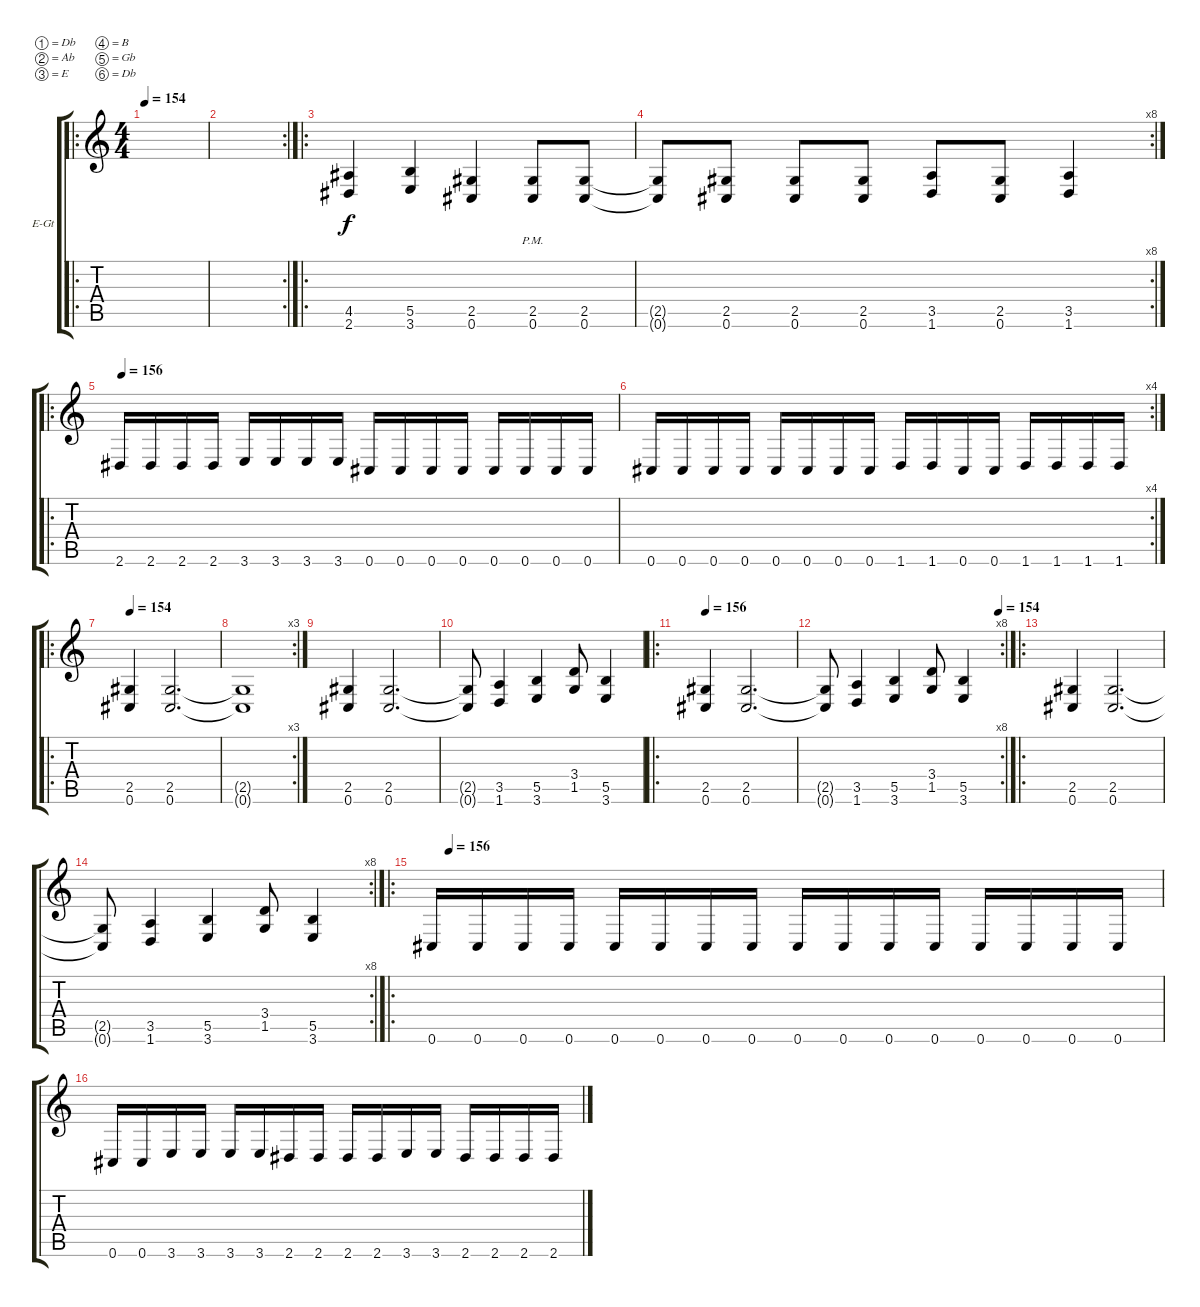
\bracketExtendMode groupsimilarinstruments
\firstSystemTrackNameOrientation horizontal
\otherSystemsTrackNameOrientation horizontal
\track ("Electric Guitar 2" "E-Gt") {instrument distortionguitar}
\staff {score tabs}
\tuning (Db4 Ab3 E3 B2 Gb2 Db2)
\ro
\ts (4 4)
\tempo 154
\clef g2
\ks c
|
\rc 2
|
\ro
(2.6 4.5).4 (3.6 5.5).4 (0.6 2.5).4 (0.6{pm} 2.5{pm}).8 (0.6 2.5).8 |
\rc 8
(0.6{t} 2.5{t}).8 (0.6 2.5).8 (0.6 2.5).8 (0.6 2.5).8 (1.6 3.5).8 (0.6 2.5).8 (1.6 3.5).4 |
\ro
\tempo (156 0.00625)
2.6.16 2.6.16 2.6.16 2.6.16 3.6.16 3.6.16 3.6.16 3.6.16 0.6.16 0.6.16 0.6.16 0.6.16 0.6.16 0.6.16 0.6.16 0.6.16 |
\rc 4
0.6.16 0.6.16 0.6.16 0.6.16 0.6.16 0.6.16 0.6.16 0.6.16 1.6.16 1.6.16 0.6.16 0.6.16 1.6.16 1.6.16 1.6.16 1.6.16 |
\ro
\tempo (154 0.01875)
(0.6 2.5).4 (0.6 2.5).2{d} |
\rc 3
(0.6{t} 2.5{t}).1 |
(0.6 2.5).4 (0.6 2.5).2{d} |
(0.6{t} 2.5{t}).8 (1.6 3.5).4 (3.6 5.5).4 (1.5 3.4).8 (3.6 5.5).4 |
\ro
\tempo (156 0.0125)
(0.6 2.5).4 (0.6 2.5).2{d} |
\rc 8
\tempo (154 0.99375)
(0.6{t} 2.5{t}).8 (1.6 3.5).4 (3.6 5.5).4 (1.5 3.4).8 (3.6 5.5).4 |
\ro
(0.6 2.5).4 (0.6 2.5).2{d} |
\rc 8
(0.6{t} 2.5{t}).8 (1.6 3.5).4 (3.6 5.5).4 (1.5 3.4).8 (3.6 5.5).4 |
\ro
\tempo (156 0.025)
0.6.16 0.6.16 0.6.16 0.6.16 0.6.16 0.6.16 0.6.16 0.6.16 0.6.16 0.6.16 0.6.16 0.6.16 0.6.16 0.6.16 0.6.16 0.6.16 |
0.6.16 0.6.16 3.6.16 3.6.16 3.6.16 3.6.16 2.6.16 2.6.16 2.6.16 2.6.16 3.6.16 3.6.16 2.6.16 2.6.16 2.6.16 2.6.16
